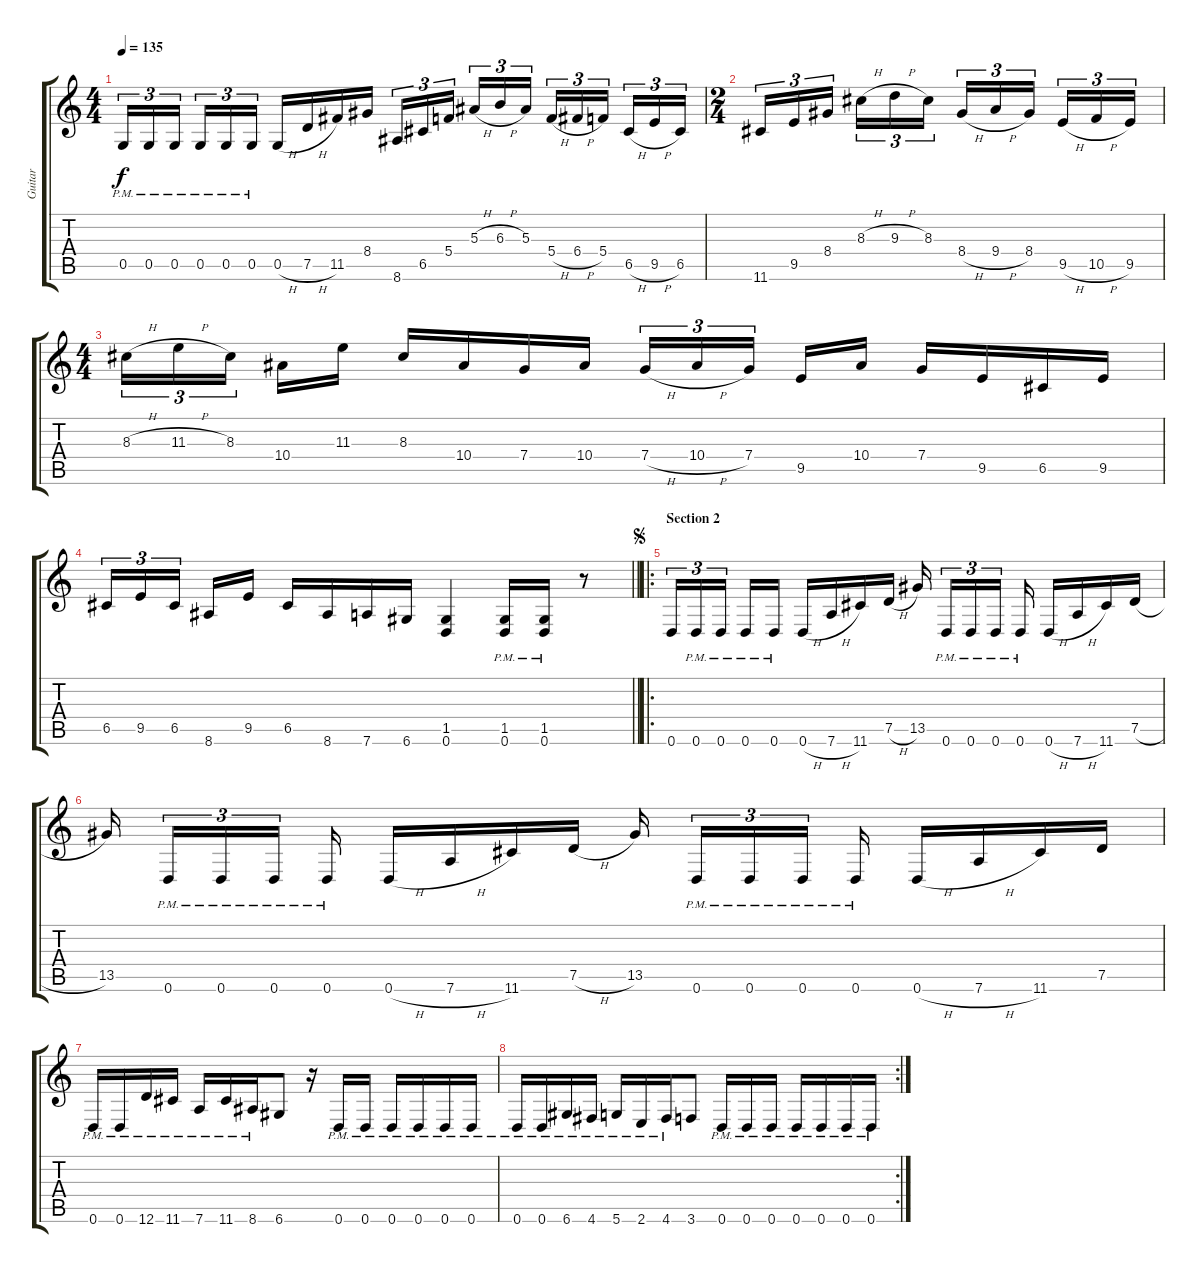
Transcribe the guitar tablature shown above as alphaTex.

\track ("Guitar" "Guitar") {instrument distortionguitar}
\staff {score tabs}
\tuning (D4 A3 F3 C3 G2 D2) {hide}
\ts (4 4)
\tempo 135
\clef g2
\ks c
0.5{pm}.16{tu (3 2) dy f} 0.5{pm}.16{tu (3 2)} 0.5{pm}.16{tu (3 2) beam splitsecondary} 0.5{pm}.16{tu (3 2)} 0.5{pm}.16{tu (3 2)} 0.5{pm}.16{tu (3 2)} 0.5{h}.16 7.5{h}.16 11.5.16 8.4.16 8.6.16{tu (3 2)} 6.5.16{tu (3 2)} 5.4.16{tu (3 2) beam splitsecondary} 5.3{h}.16{tu (3 2)} 6.3{h}.16{tu (3 2)} 5.3.16{tu (3 2)} 5.4{h}.16{tu (3 2)} 6.4{h}.16{tu (3 2)} 5.4.16{tu (3 2) beam splitsecondary} 6.5{h}.16{tu (3 2)} 9.5{h}.16{tu (3 2)} 6.5.16{tu (3 2)} |
\ts (2 4)
11.6.16{tu (3 2)} 9.5.16{tu (3 2)} 8.4.16{tu (3 2) beam splitsecondary} 8.3{h}.16{tu (3 2)} 9.3{h}.16{tu (3 2)} 8.3.16{tu (3 2)} 8.4{h}.16{tu (3 2)} 9.4{h}.16{tu (3 2)} 8.4.16{tu (3 2) beam splitsecondary} 9.5{h}.16{tu (3 2)} 10.5{h}.16{tu (3 2)} 9.5.16{tu (3 2)} |
\ts (4 4)
8.3{h}.16{tu (3 2)} 11.3{h}.16{tu (3 2)} 8.3.16{tu (3 2) beam splitsecondary} 10.4.16 11.3.16 8.3.16 10.4.16 7.4.16 10.4.16 7.4{h}.16{tu (3 2)} 10.4{h}.16{tu (3 2)} 7.4.16{tu (3 2) beam splitsecondary} 9.5.16 10.4.16 7.4.16 9.5.16 6.5.16 9.5.16 |
\barLineRight lightlight
6.5.16{tu (3 2)} 9.5.16{tu (3 2)} 6.5.16{tu (3 2) beam splitsecondary} 8.6.16 9.5.16 6.5.16 8.6.16 7.6.16 6.6.16 (1.5 0.6).4 (1.5{pm} 0.6{pm}).16 (1.5{pm} 0.6{pm}).16 r.8 |
\ro
\section ("" "Section 2")
\jump segno
0.6.16{tu (3 2)} 0.6{pm}.16{tu (3 2)} 0.6{pm}.16{tu (3 2) beam splitsecondary} 0.6{pm}.16 0.6{pm}.16 0.6{h}.16 7.6{h}.16 11.6.16 7.5{h}.16 13.5.16{beam splitsecondary} 0.6{pm}.16{tu (3 2)} 0.6{pm}.16{tu (3 2)} 0.6{pm}.16{tu (3 2) beam splitsecondary} 0.6{pm}.16 0.6{h}.16 7.6{h}.16 11.6.16 7.5{h}.16 |
13.5.16{beam splitsecondary} 0.6{pm}.16{tu (3 2)} 0.6{pm}.16{tu (3 2)} 0.6{pm}.16{tu (3 2) beam splitsecondary} 0.6{pm}.16 0.6{h}.16 7.6{h}.16 11.6.16 7.5{h}.16 13.5.16{beam splitsecondary} 0.6{pm}.16{tu (3 2)} 0.6{pm}.16{tu (3 2)} 0.6{pm}.16{tu (3 2) beam splitsecondary} 0.6{pm}.16 0.6{h}.16 7.6{h}.16 11.6.16 7.5.16 |
0.6{pm}.16 0.6{pm}.16 12.6{pm}.16 11.6{pm}.16 7.6{pm}.16 11.6{pm}.16 8.6{pm}.16 6.6.8 r.16 0.6{pm}.16 0.6{pm}.16 0.6{pm}.16 0.6{pm}.16 0.6{pm}.16 0.6{pm}.16 |
\rc 2
0.6{pm}.16 0.6{pm}.16 6.6{pm}.16 4.6{pm}.16 5.6{pm}.16 2.6{pm}.16 4.6{pm}.16 3.6.8 0.6{pm}.16 0.6{pm}.16 0.6{pm}.16 0.6{pm}.16 0.6{pm}.16 0.6{pm}.16 0.6{pm}.16
